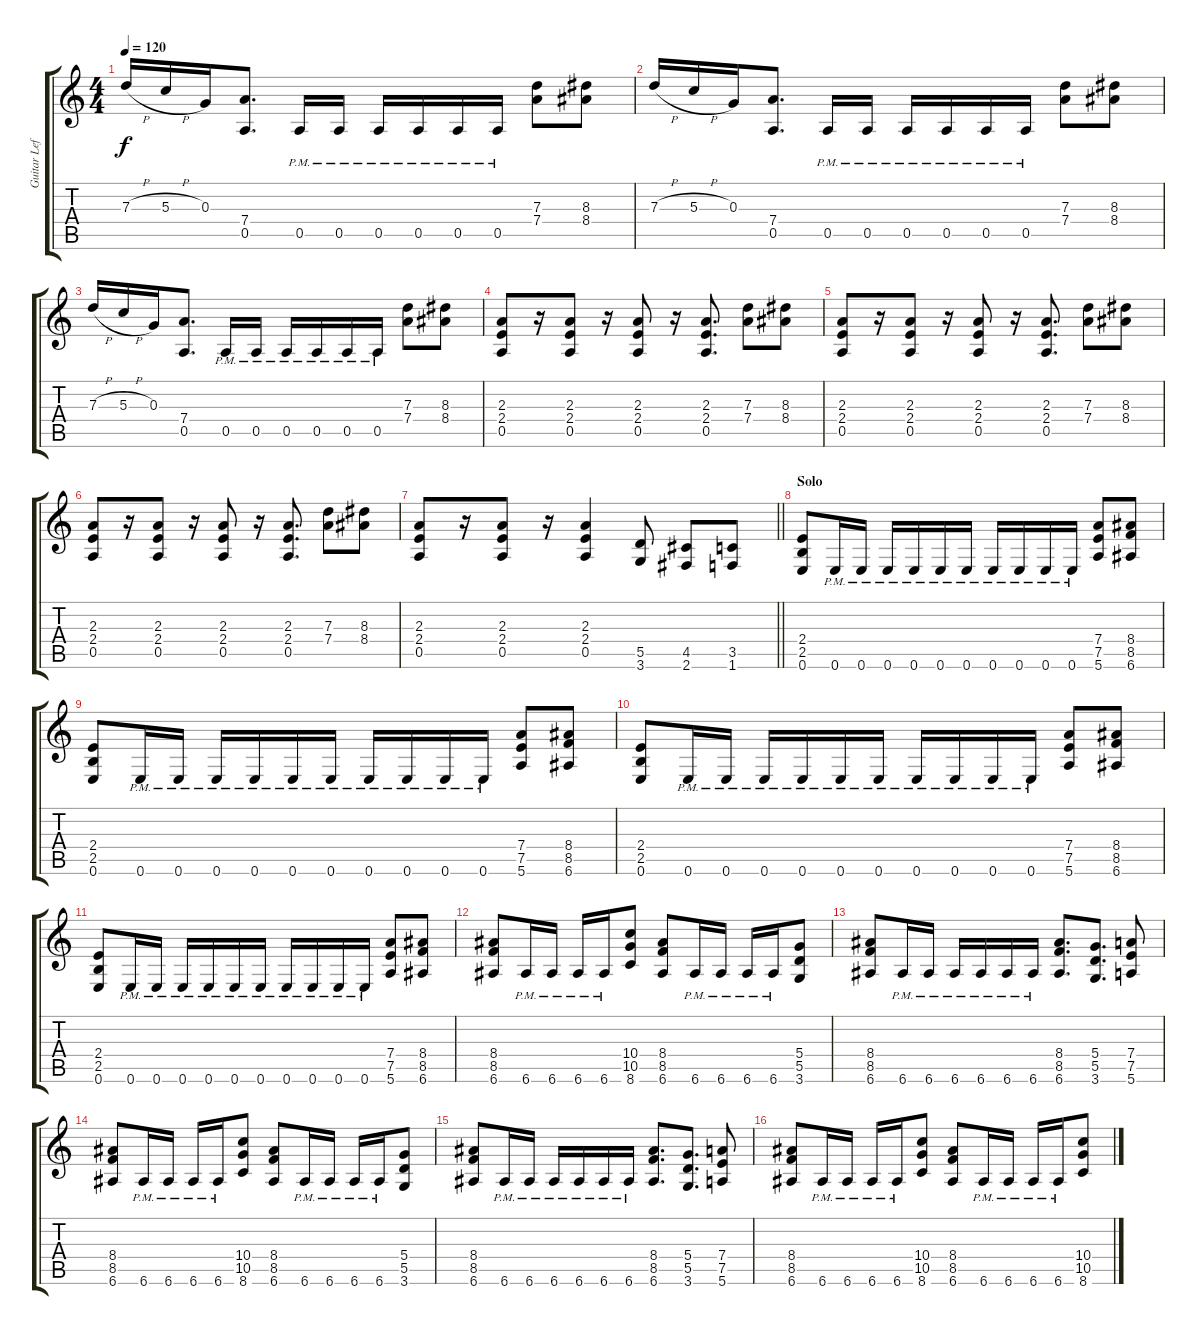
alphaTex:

\track ("Guitar Left" "Guitar Lef") {instrument distortionguitar}
\staff {score tabs}
\tuning (E4 B3 G3 D3 A2 E2) {hide}
\ts (4 4)
\tempo 120
\clef g2
\ks c
7.3{h}.16{dy f} 5.3{h}.16 0.3.16 (7.4 0.5).8{d} 0.5{pm}.16 0.5{pm}.16 0.5{pm}.16 0.5{pm}.16 0.5{pm}.16 0.5{pm}.16 (7.3 7.4).8 (8.3 8.4).8 |
7.3{h}.16 5.3{h}.16 0.3.16 (7.4 0.5).8{d} 0.5{pm}.16 0.5{pm}.16 0.5{pm}.16 0.5{pm}.16 0.5{pm}.16 0.5{pm}.16 (7.3 7.4).8 (8.3 8.4).8 |
7.3{h}.16 5.3{h}.16 0.3.16 (7.4 0.5).8{d} 0.5{pm}.16 0.5{pm}.16 0.5{pm}.16 0.5{pm}.16 0.5{pm}.16 0.5{pm}.16 (7.3 7.4).8 (8.3 8.4).8 |
(2.3 2.4 0.5).8 r.16 (2.3 2.4 0.5).8 r.16 (2.3 2.4 0.5).8 r.16 (2.3 2.4 0.5).8{d} (7.3 7.4).8 (8.3 8.4).8 |
(2.3 2.4 0.5).8 r.16 (2.3 2.4 0.5).8 r.16 (2.3 2.4 0.5).8 r.16 (2.3 2.4 0.5).8{d} (7.3 7.4).8 (8.3 8.4).8 |
(2.3 2.4 0.5).8 r.16 (2.3 2.4 0.5).8 r.16 (2.3 2.4 0.5).8 r.16 (2.3 2.4 0.5).8{d} (7.3 7.4).8 (8.3 8.4).8 |
\barLineRight lightlight
(2.3 2.4 0.5).8 r.16 (2.3 2.4 0.5).8 r.16 (2.3 2.4 0.5).4 (5.5 3.6).8 (4.5 2.6).8 (3.5 1.6).8 |
\section ("" "Solo")
(2.4 2.5 0.6).8 0.6{pm}.16 0.6{pm}.16 0.6{pm}.16 0.6{pm}.16 0.6{pm}.16 0.6{pm}.16 0.6{pm}.16 0.6{pm}.16 0.6{pm}.16 0.6{pm}.16 (7.4 7.5 5.6).8 (8.4 8.5 6.6).8 |
(2.4 2.5 0.6).8 0.6{pm}.16 0.6{pm}.16 0.6{pm}.16 0.6{pm}.16 0.6{pm}.16 0.6{pm}.16 0.6{pm}.16 0.6{pm}.16 0.6{pm}.16 0.6{pm}.16 (7.4 7.5 5.6).8 (8.4 8.5 6.6).8 |
(2.4 2.5 0.6).8 0.6{pm}.16 0.6{pm}.16 0.6{pm}.16 0.6{pm}.16 0.6{pm}.16 0.6{pm}.16 0.6{pm}.16 0.6{pm}.16 0.6{pm}.16 0.6{pm}.16 (7.4 7.5 5.6).8 (8.4 8.5 6.6).8 |
(2.4 2.5 0.6).8 0.6{pm}.16 0.6{pm}.16 0.6{pm}.16 0.6{pm}.16 0.6{pm}.16 0.6{pm}.16 0.6{pm}.16 0.6{pm}.16 0.6{pm}.16 0.6{pm}.16 (7.4 7.5 5.6).8 (8.4 8.5 6.6).8 |
(8.4 8.5 6.6).8 6.6{pm}.16 6.6{pm}.16 6.6{pm}.16 6.6{pm}.16 (10.4 10.5 8.6).8 (8.4 8.5 6.6).8 6.6{pm}.16 6.6{pm}.16 6.6{pm}.16 6.6{pm}.16 (5.4 5.5 3.6).8 |
(8.4 8.5 6.6).8 6.6{pm}.16 6.6{pm}.16 6.6{pm}.16 6.6{pm}.16 6.6{pm}.16 6.6{pm}.16 (8.4 8.5 6.6).8{d} (5.4 5.5 3.6).8{d} (7.4 7.5 5.6).8 |
(8.4 8.5 6.6).8 6.6{pm}.16 6.6{pm}.16 6.6{pm}.16 6.6{pm}.16 (10.4 10.5 8.6).8 (8.4 8.5 6.6).8 6.6{pm}.16 6.6{pm}.16 6.6{pm}.16 6.6{pm}.16 (5.4 5.5 3.6).8 |
(8.4 8.5 6.6).8 6.6{pm}.16 6.6{pm}.16 6.6{pm}.16 6.6{pm}.16 6.6{pm}.16 6.6{pm}.16 (8.4 8.5 6.6).8{d} (5.4 5.5 3.6).8{d} (7.4 7.5 5.6).8 |
(8.4 8.5 6.6).8 6.6{pm}.16 6.6{pm}.16 6.6{pm}.16 6.6{pm}.16 (10.4 10.5 8.6).8 (8.4 8.5 6.6).8 6.6{pm}.16 6.6{pm}.16 6.6{pm}.16 6.6{pm}.16 (10.4 10.5 8.6).8
